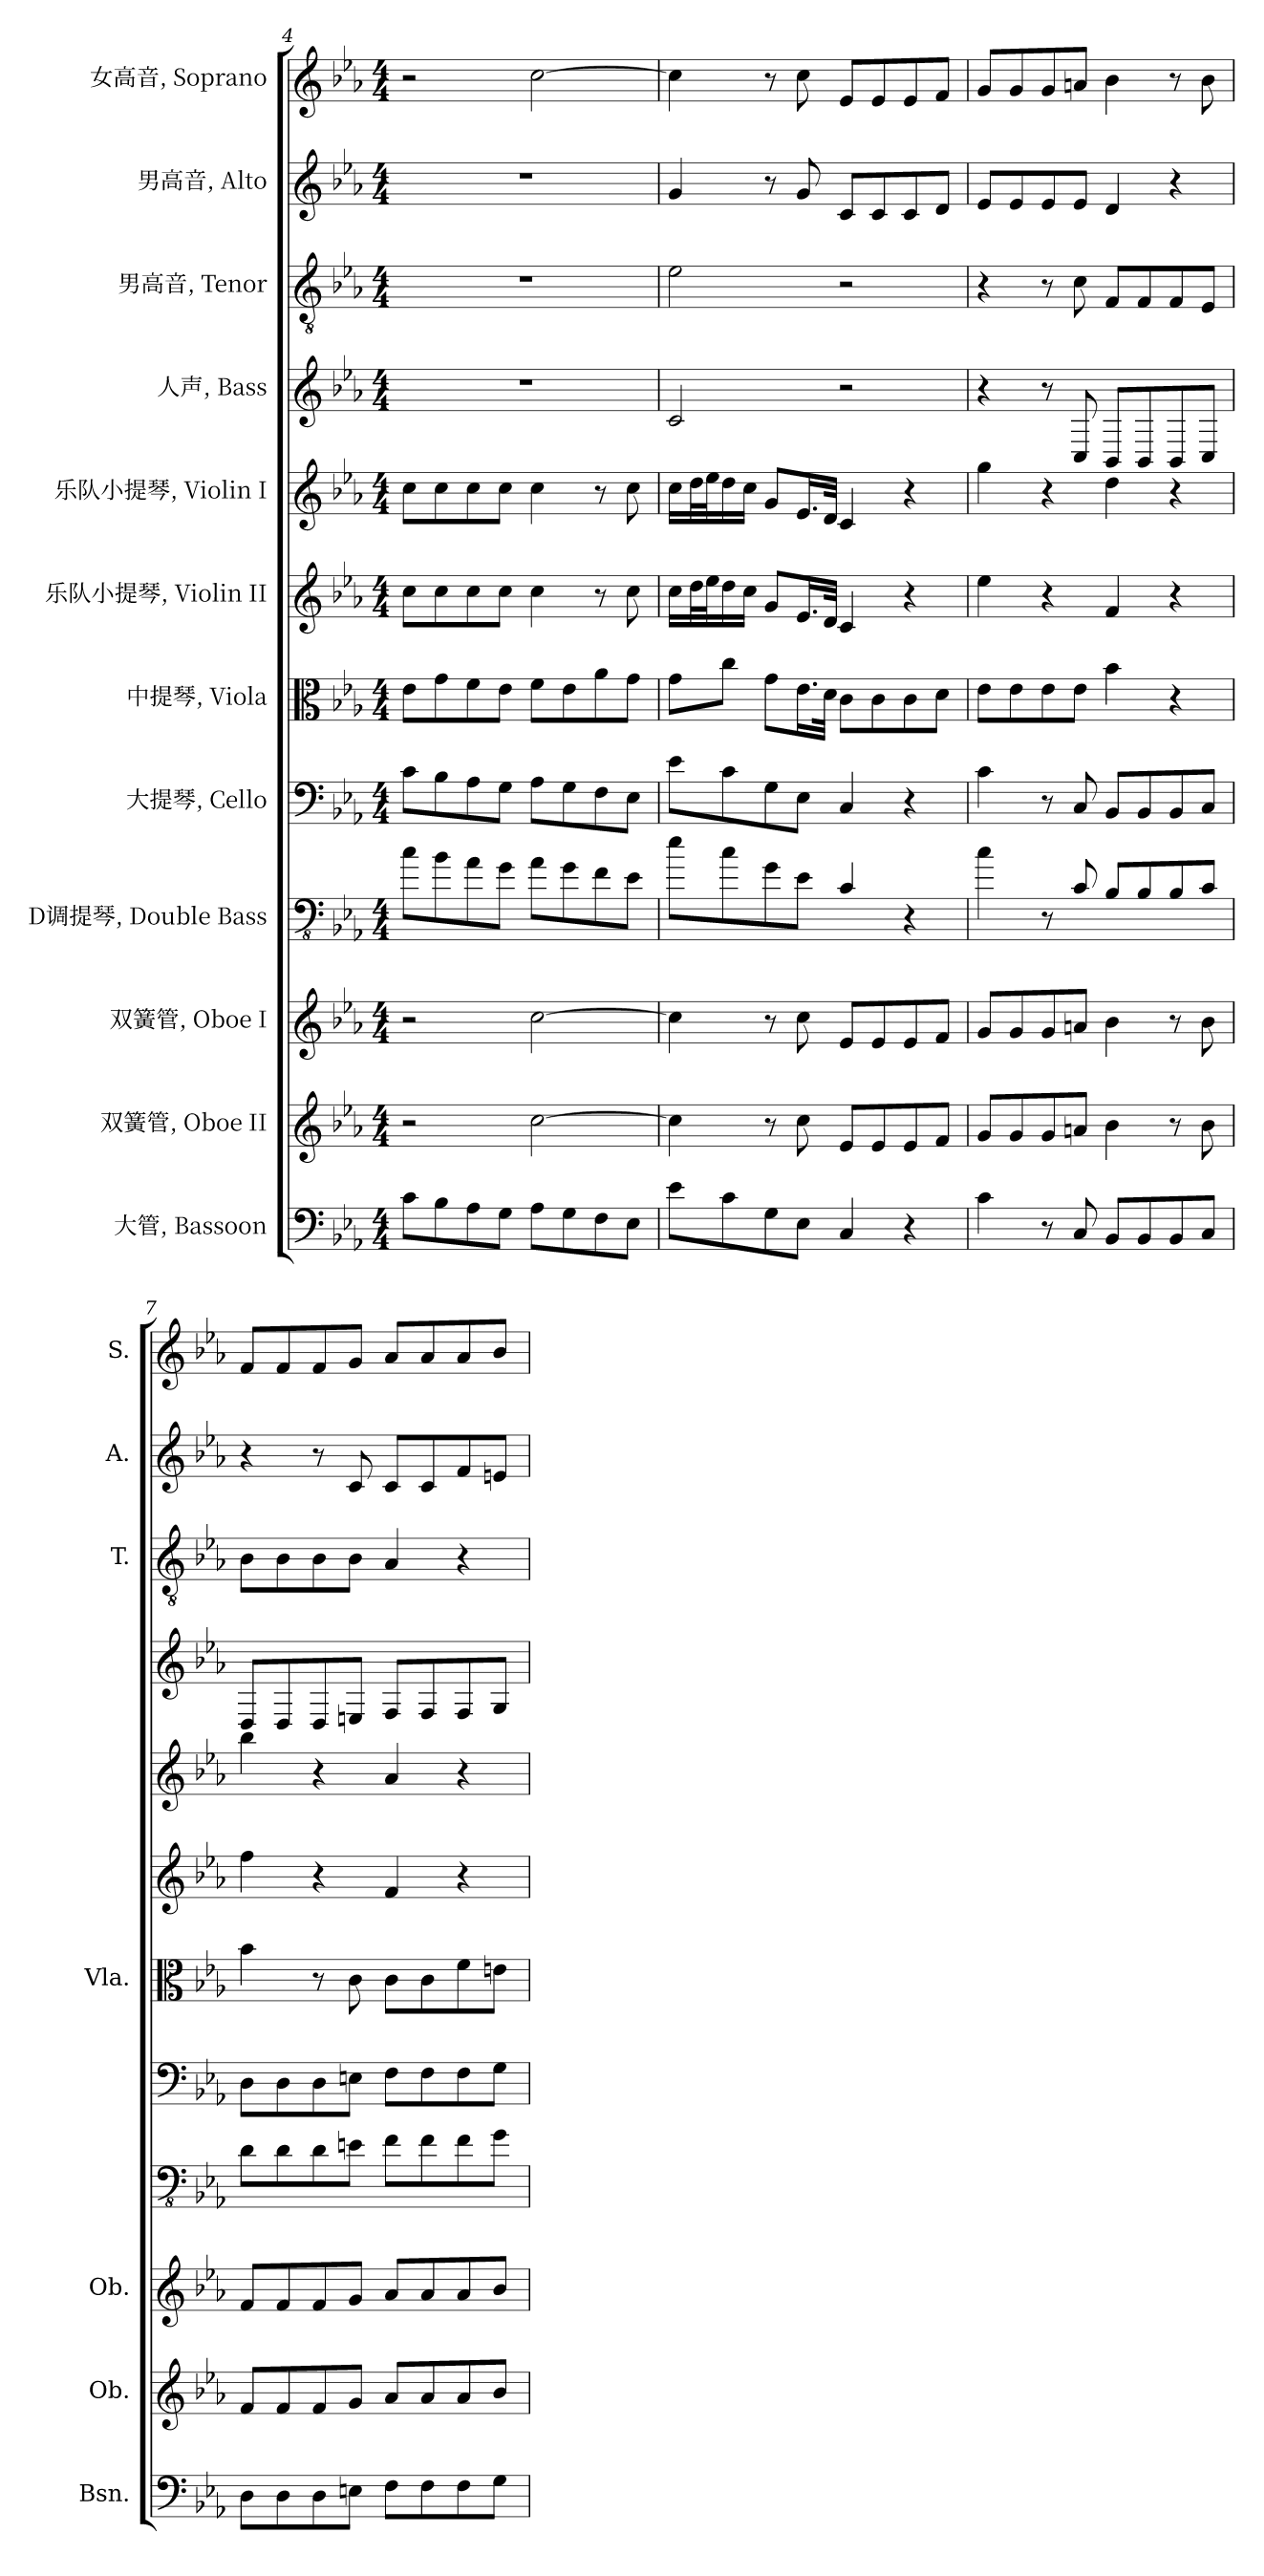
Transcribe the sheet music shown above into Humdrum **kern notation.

**kern	**kern	**kern	**kern	**kern	**kern	**kern	**kern	**kern	**kern	**kern	**kern
*part12	*part11	*part10	*part9	*part8	*part7	*part6	*part5	*part4	*part3	*part2	*part1
*staff12	*staff11	*staff10	*staff9	*staff8	*staff7	*staff6	*staff5	*staff4	*staff3	*staff2	*staff1
*I"大管, Bassoon	*I"双簧管, Oboe II	*I"双簧管, Oboe I	*I"D调提琴, Double Bass	*I"大提琴, Cello	*I"中提琴, Viola	*I"乐队小提琴, Violin II	*I"乐队小提琴, Violin I	*I"人声, Bass	*I"男高音, Tenor	*I"男高音, Alto	*I"女高音, Soprano
*I'Bsn.	*I'Ob.	*I'Ob.	*	*	*I'Vla.	*	*	*	*I'T.	*I'A.	*I'S.
*clefF4	*clefG2	*clefG2	*clefFv4	*clefF4	*clefC3	*clefG2	*clefG2	*clefG2	*clefGv2	*clefG2	*clefG2
*	*	*	*ITrd7c12	*	*	*	*	*	*	*	*
*k[b-e-a-]	*k[b-e-a-]	*k[b-e-a-]	*k[b-e-a-]	*k[b-e-a-]	*k[b-e-a-]	*k[b-e-a-]	*k[b-e-a-]	*k[b-e-a-]	*k[b-e-a-]	*k[b-e-a-]	*k[b-e-a-]
*M4/4	*M4/4	*M4/4	*M4/4	*M4/4	*M4/4	*M4/4	*M4/4	*M4/4	*M4/4	*M4/4	*M4/4
=4	=4	=4	=4	=4	=4	=4	=4	=4	=4	=4	=4
8c\L	2r	2r	8C\L	8c\L	8e-\L	8cc\L	8cc\L	1r	1r	1r	2r
8B-\	.	.	8BB-\	8B-\	8g\	8cc\	8cc\	.	.	.	.
8A-\	.	.	8AA-\	8A-\	8f\	8cc\	8cc\	.	.	.	.
8G\J	.	.	8GG\J	8G\J	8e-\J	8cc\J	8cc\J	.	.	.	.
8A-\L	[2cc\	[2cc\	8AA-\L	8A-\L	8f\L	4cc\	4cc\	.	.	.	[2cc\
8G\	.	.	8GG\	8G\	8e-\	.	.	.	.	.	.
8F\	.	.	8FF\	8F\	8a-\	8r	8r	.	.	.	.
8E-\J	.	.	8EE-\J	8E-\J	8g\J	8cc\	8cc\	.	.	.	.
=5	=5	=5	=5	=5	=5	=5	=5	=5	=5	=5	=5
8e-\L	4cc\]	4cc\]	8E-\L	8e-\L	8g\L	16cc\LL	16cc\LL	2c/	2e-\	4g/	4cc\]
.	.	.	.	.	.	32dd\L	32dd\L	.	.	.	.
.	.	.	.	.	.	32ee-\J	32ee-\J	.	.	.	.
8c\	.	.	8C\	8c\	8cc\J	16dd\	16dd\	.	.	.	.
.	.	.	.	.	.	16cc\JJ	16cc\JJ	.	.	.	.
8G\	8r	8r	8GG\	8G\	8g\L	8g/L	8g/L	.	.	8r	8r
8E-\J	8cc\	8cc\	8EE-\J	8E-\J	16.e-\L	16.e-/L	16.e-/L	.	.	8g/	8cc\
.	.	.	.	.	32d\JJk	32d/JJk	32d/JJk	.	.	.	.
4C/	8e-/L	8e-/L	4CC/	4C/	8c\L	4c/	4c/	2r	2r	8c/L	8e-/L
.	8e-/	8e-/	.	.	8c\	.	.	.	.	8c/	8e-/
4r	8e-/	8e-/	4r	4r	8c\	4r	4r	.	.	8c/	8e-/
.	8f/J	8f/J	.	.	8d\J	.	.	.	.	8d/J	8f/J
=6	=6	=6	=6	=6	=6	=6	=6	=6	=6	=6	=6
4c\	8g/L	8g/L	4C\	4c\	8e-\L	4ee-\	4gg\	4r	4r	8e-/L	8g/L
.	8g/	8g/	.	.	8e-\	.	.	.	.	8e-/	8g/
8r	8g/	8g/	8r	8r	8e-\	4r	4r	8r	8r	8e-/	8g/
8C/	8an/J	8an/J	8CC/	8C/	8e-\J	.	.	8C/	8c\	8e-/J	8an/J
8BB-/L	4b-\	4b-\	8BBB-/L	8BB-/L	4b-\	4f/	4dd\	8BB-/L	8F/L	4d/	4b-\
8BB-/	.	.	8BBB-/	8BB-/	.	.	.	8BB-/	8F/	.	.
8BB-/	8r	8r	8BBB-/	8BB-/	4r	4r	4r	8BB-/	8F/	4r	8r
8C/J	8b-\	8b-\	8CC/J	8C/J	.	.	.	8C/J	8E-/J	.	8b-\
!!LO:PB:g=z
=7	=7	=7	=7	=7	=7	=7	=7	=7	=7	=7	=7
8D\L	8f/L	8f/L	8DD\L	8D\L	4b-\	4ff\	4bb-\	8D/L	8B-\L	4r	8f/L
8D\	8f/	8f/	8DD\	8D\	.	.	.	8D/	8B-\	.	8f/
8D\	8f/	8f/	8DD\	8D\	8r	4r	4r	8D/	8B-\	8r	8f/
8En\J	8g/J	8g/J	8EEn\J	8En\J	8c\	.	.	8En/J	8B-\J	8c/	8g/J
8F\L	8a-/L	8a-/L	8FF\L	8F\L	8c\L	4f/	4a-/	8F/L	4A-/	8c/L	8a-/L
8F\	8a-/	8a-/	8FF\	8F\	8c\	.	.	8F/	.	8c/	8a-/
8F\	8a-/	8a-/	8FF\	8F\	8f\	4r	4r	8F/	4r	8f/	8a-/
8G\J	8b-/J	8b-/J	8GG\J	8G\J	8en\J	.	.	8G/J	.	8en/J	8b-/J
=	=	=	=	=	=	=	=	=	=	=	=
*-	*-	*-	*-	*-	*-	*-	*-	*-	*-	*-	*-
